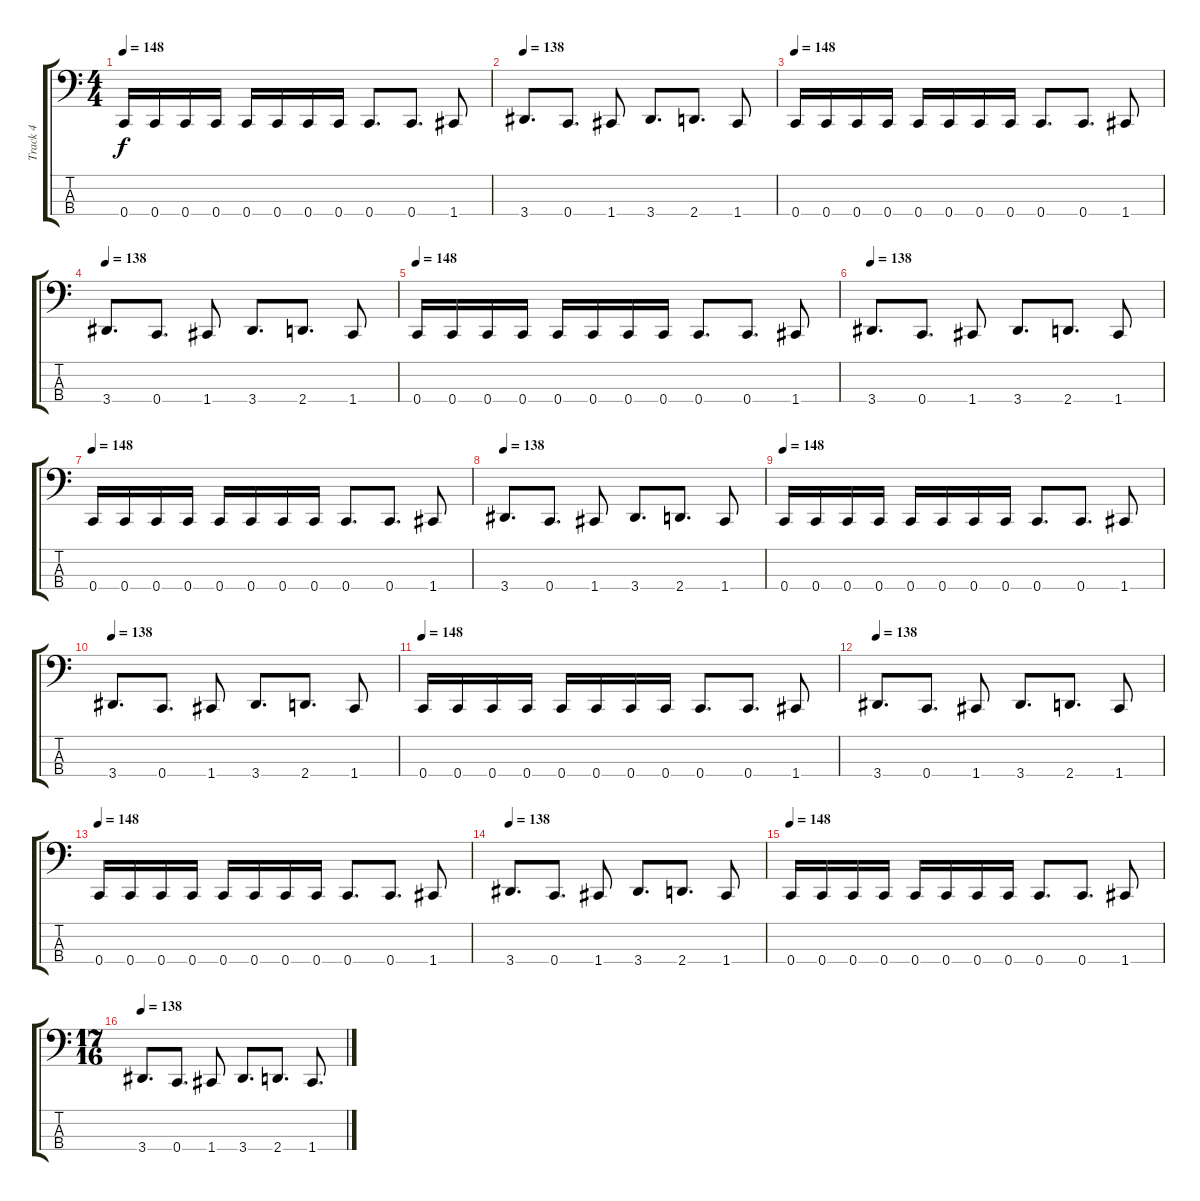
\track ("Track 4" "Track 4") {instrument electricbasspick}
\staff {score tabs}
\tuning (F2 C2 G1 C1) {hide}
\ts (4 4)
\tempo 148
\clef f4
\ks c
0.4.16{dy f} 0.4.16 0.4.16 0.4.16 0.4.16 0.4.16 0.4.16 0.4.16 0.4.8{d} 0.4.8{d} 1.4.8 |
\tempo 138
3.4.8{d} 0.4.8{d} 1.4.8 3.4.8{d} 2.4.8{d} 1.4.8 |
\tempo 148
0.4.16 0.4.16 0.4.16 0.4.16 0.4.16 0.4.16 0.4.16 0.4.16 0.4.8{d} 0.4.8{d} 1.4.8 |
\tempo 138
3.4.8{d} 0.4.8{d} 1.4.8 3.4.8{d} 2.4.8{d} 1.4.8 |
\tempo 148
0.4.16 0.4.16 0.4.16 0.4.16 0.4.16 0.4.16 0.4.16 0.4.16 0.4.8{d} 0.4.8{d} 1.4.8 |
\tempo 138
3.4.8{d} 0.4.8{d} 1.4.8 3.4.8{d} 2.4.8{d} 1.4.8 |
\tempo 148
0.4.16 0.4.16 0.4.16 0.4.16 0.4.16 0.4.16 0.4.16 0.4.16 0.4.8{d} 0.4.8{d} 1.4.8 |
\tempo 138
3.4.8{d} 0.4.8{d} 1.4.8 3.4.8{d} 2.4.8{d} 1.4.8 |
\tempo 148
0.4.16 0.4.16 0.4.16 0.4.16 0.4.16 0.4.16 0.4.16 0.4.16 0.4.8{d} 0.4.8{d} 1.4.8 |
\tempo 138
3.4.8{d} 0.4.8{d} 1.4.8 3.4.8{d} 2.4.8{d} 1.4.8 |
\tempo 148
0.4.16 0.4.16 0.4.16 0.4.16 0.4.16 0.4.16 0.4.16 0.4.16 0.4.8{d} 0.4.8{d} 1.4.8 |
\tempo 138
3.4.8{d} 0.4.8{d} 1.4.8 3.4.8{d} 2.4.8{d} 1.4.8 |
\tempo 148
0.4.16 0.4.16 0.4.16 0.4.16 0.4.16 0.4.16 0.4.16 0.4.16 0.4.8{d} 0.4.8{d} 1.4.8 |
\tempo 138
3.4.8{d} 0.4.8{d} 1.4.8 3.4.8{d} 2.4.8{d} 1.4.8 |
\tempo 148
0.4.16 0.4.16 0.4.16 0.4.16 0.4.16 0.4.16 0.4.16 0.4.16 0.4.8{d} 0.4.8{d} 1.4.8 |
\ts (17 16)
\tempo 138
3.4.8{d} 0.4.8{d} 1.4.8 3.4.8{d} 2.4.8{d} 1.4.8{d}
